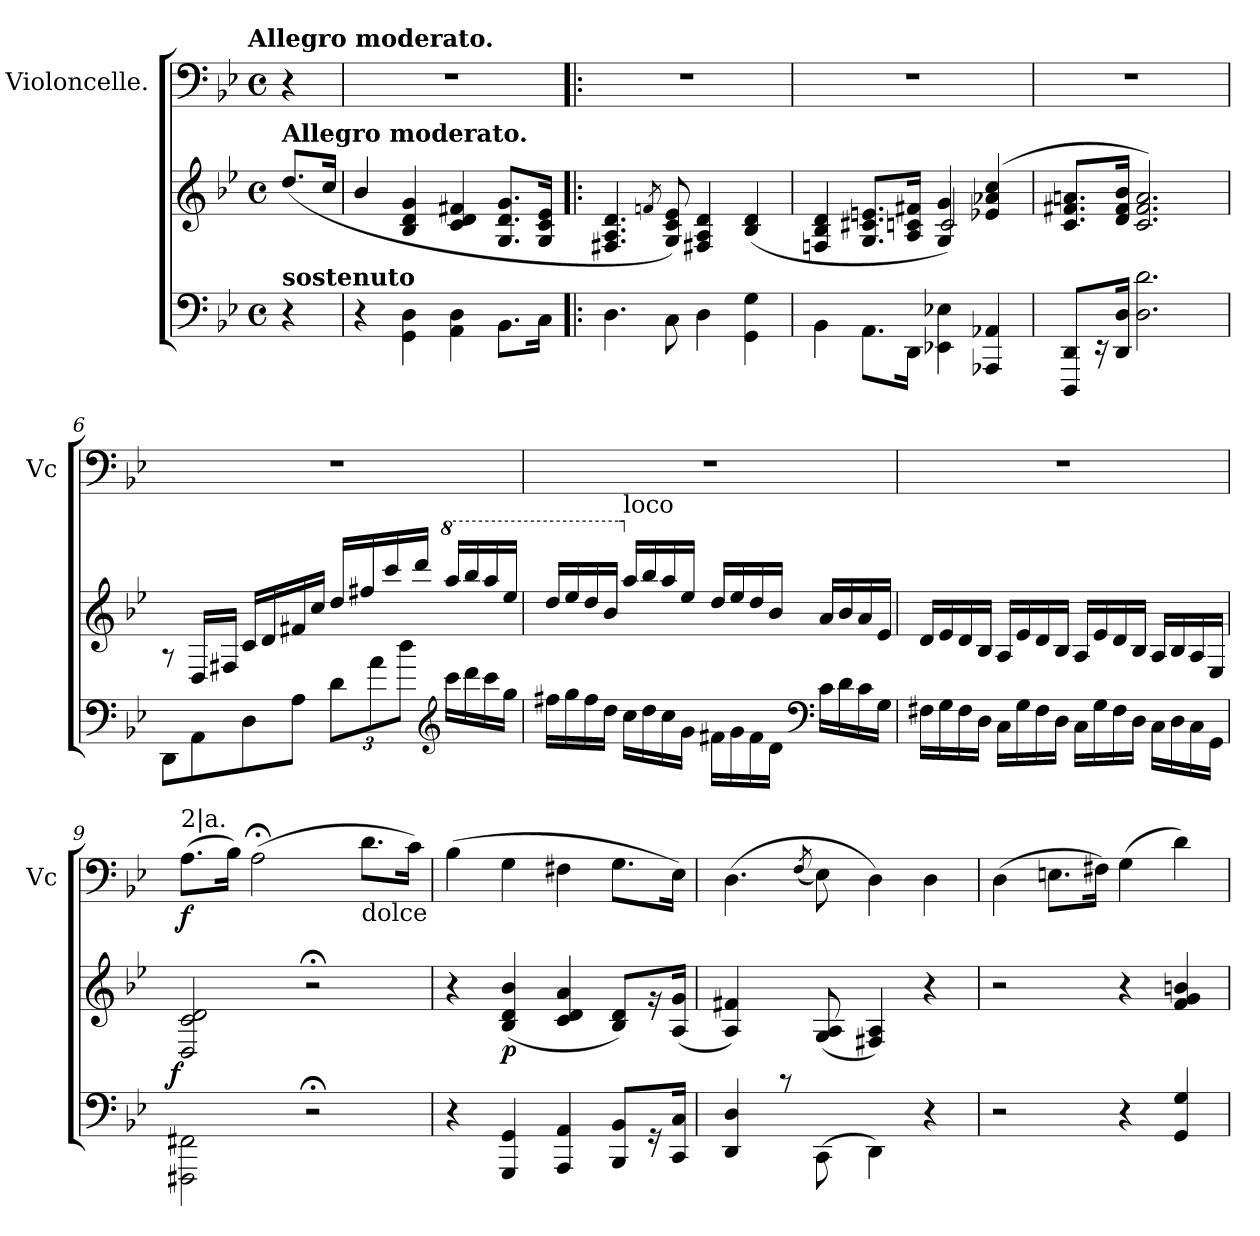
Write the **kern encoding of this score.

**kern	**kern	**dynam	**kern	**dynam
*part2	*part2	*part2	*part1	*part1
*staff3	*staff2	*staff2/3	*staff1	*staff1
*	*	*	*I"Violoncelle.	*
*	*	*	*I'Vc	*
*clefF4	*clefG2	*	*clefF4	*
*k[b-e-]	*k[b-e-]	*	*k[b-e-]	*
!!LO:TX:omd:t=Allegro moderato.
*M4/4	*M4/4	*	*M4/4	*
*met(c)	*met(c)	*	*met(c)	*
*MM116	*MM116	*	*MM116	*
=	=	=	=	=
!	!LO:TX:a:B:t=Allegro moderato.	!	!	!
!LO:TX:a:B:t=sostenuto	!	!	!	!
4r	(>8.dd/L	.	4r	.
.	16ccJk	.	.	.
=2	=2	=2	=2	=2
4r	4b-/	.	1rF	.
4D\ 4GG\	4g 4d 4B-	.	.	.
4D\ 4AA\	4f#X 4d 4c	.	.	.
8.BB-\L	8.g/ 8.d/ 8.G/L	.	.	.
16C\Jk	16e-/ 16c/ 16G/Jk	.	.	.
=3!|:	=3!|:	=3!|:	=3!|:	=3!|:
4.D\	4.d/ 4.A/ 4.F#X/	.	1rF	.
.	8qfn/	.	.	.
8C\	8e-/ 8c/ 8G/)	.	.	.
4D\	4d/ 4A/ 4F#X/	.	.	.
4GG\ 4G\	(>4d/ 4B-/	.	.	.
=4	=4	=4	=4	=4
*	*^	*	*	*
4BB-\	4d/ 4B-/ 4Fn/	4ryy	.	1rF	.
8.AA\L	8.en/ 8.c#X/ 8.G/L	4ryy	.	.	.
16DD\Jk	16f#X/ 16cn/ 16A/Jk	.	.	.	.
4E-X\ 4EE-X\	4g/ 4G/	2c/)	.	.	.
4AA-X/ 4AAA-X/	(>4cc 4a-X 4e-X	.	.	.	.
*	*v	*v	*	*	*
=5	=5	=5	=5	=5
8DD 8DDDL	8.an 8.f#X 8.cL	.	1rF	.
16r	.	.	.	.
16D 16DDJk	16b- 16f# 16dJk	.	.	.
2.d 2.D	2.a 2.f# 2.c)	.	.	.
=6	=6	=6	=6	=6
8DD\L	8rA	.	1rF	.
8AA\	16D/LL	.	.	.
.	16F#XJJ	.	.	.
8D	16cLL	.	.	.
.	16d	.	.	.
8AJ	16f#X	.	.	.
.	16ccJJ	.	.	.
*Xbrackettup	*	*	*	*
12d\L	16dd/LL	.	.	.
.	16ff#X/	.	.	.
12a\	.	.	.	.
.	16ccc/	.	.	.
12dd\J	.	.	.	.
.	16ddd/JJ	.	.	.
*clefG2	*	*	*	*
*	*8va	*	*	*
16cccLL	16aaa/LL	.	.	.
16ddd	16bbb-	.	.	.
16ccc	16aaa	.	.	.
16ggJJ	16eee-JJ	.	.	.
=7	=7	=7	=7	=7
16ff#XLL	16ddd/LL	.	1rF	.
16gg	16eee-	.	.	.
16ff#	16ddd	.	.	.
16ddJJ	16bb-JJ	.	.	.
*	*X8va	*	*	*
!	!LO:TX:a:t=loco	!	!	!
16cc\LL	16aa/LL	.	.	.
16dd\	16bb-/	.	.	.
16cc\	16aa/	.	.	.
16g\JJ	16ee-/JJ	.	.	.
16f#XLL	16dd/LL	.	.	.
16g\	16ee-/	.	.	.
16f#\	16dd/	.	.	.
16d\JJ	16b-/JJ	.	.	.
*clefF4	*	*	*	*
16c\LL	16a/LL	.	.	.
16d\	16b-/	.	.	.
16c\	16a/	.	.	.
16GJJ	16e-JJ	.	.	.
=8	=8	=8	=8	=8
16F#XLL	16dLL	.	1rF	.
16G	16e-	.	.	.
16F#	16d	.	.	.
16D\JJ	16B-/JJ	.	.	.
16C\LL	16A/LL	.	.	.
16G	16e-	.	.	.
16F#	16d	.	.	.
16D\JJ	16B-/JJ	.	.	.
16C\LL	16A/LL	.	.	.
16G	16e-	.	.	.
16F#	16d	.	.	.
16D\JJ	16B-/JJ	.	.	.
16C\LL	16A/LL	.	.	.
16D\	16B-/	.	.	.
16C\	16A/	.	.	.
16GG\JJ	16E-/JJ	.	.	.
=9	=9	=9	=9	=9
!	!	!	!LO:TX:a:t=2|a.	!
!	!	!LO:DY:rj	!	!
2FF#X\ 2FFF#X\	(>2d/ 2c/ 2D/	f	(>8.A!L	f
.	.	.	16B-!Jk)	.
.	.	.	(>2A;<!	.
2r;<	2r;<	.	.	.
!	!	!	!LO:TX:b:t=dolce	!
.	.	.	8.d!L	.
.	.	.	16c!Jk)	.
=10	=10	=10	=10	=10
4r	4r	.	(>4B-!	.
4GG 4GGG	(<4b- 4d 4B-	p	4G!	.
4AA 4AAA	4a 4d 4c	.	4F#X!	.
8BB- 8BBB-L	8d 8B-L)	.	8.G!L	.
16r	16rg	.	.	.
16C 16CCJk	(<16g 16AJk	.	16E-!Jk)	.
=11	=11	=11	=11	=11
4D 4DD	4f#X 4A)	.	(>4.D!	.
8rc	8ryy	.	.	.
.	.	.	(<8qF!/	.
(<8CC\	(>8A/ 8G/	.	8E-!)	.
4DD\)	4A/ 4F#X/)	.	4D!)	.
4r	4r	.	4D!	.
=12	=12	=12	=12	=12
2r	2r	.	(>4D!	.
.	.	.	8.En!L	.
.	.	.	16F#X!Jk)	.
4r	4r	.	(>4G!	.
4G 4GG	4bn 4g 4f	.	4d!)	.
=	=	=	=	=
*-	*-	*-	*-	*-
